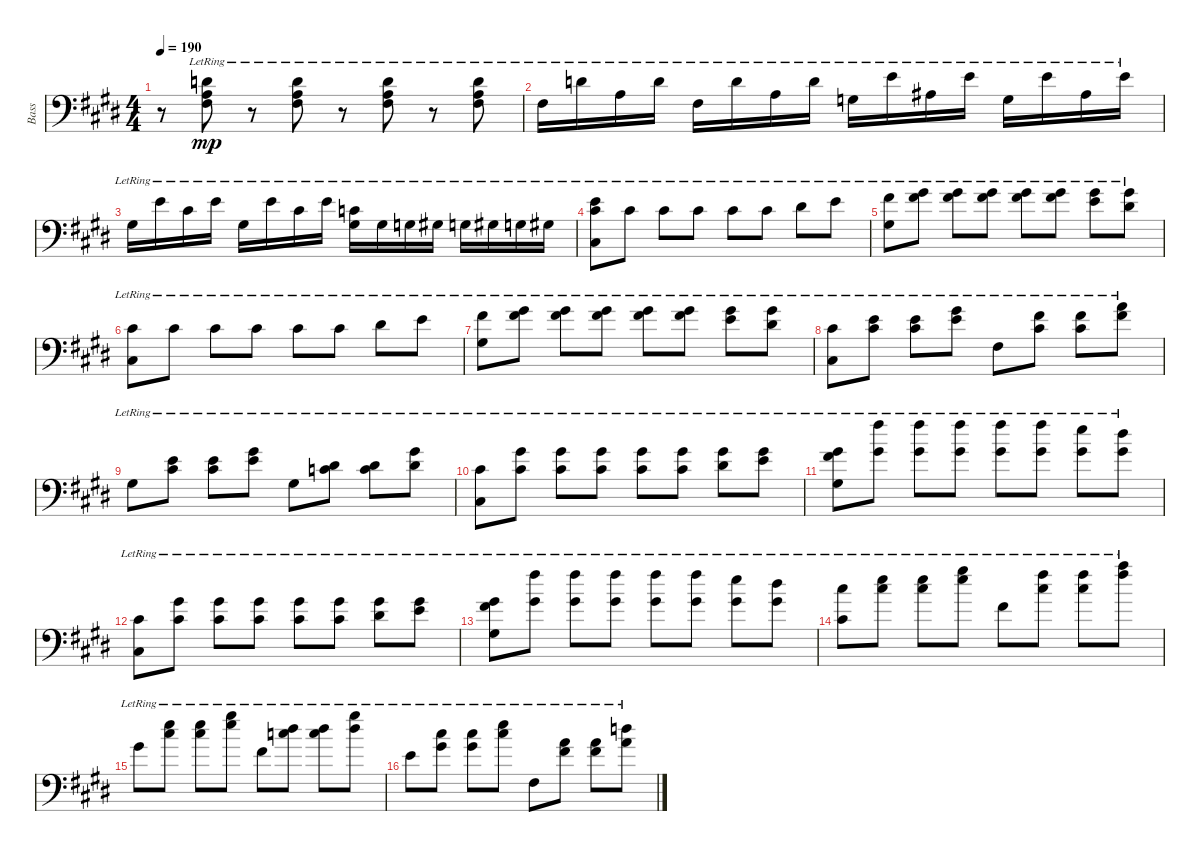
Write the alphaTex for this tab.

\track ("Bass" "Bass") {instrument electricbassfinger}
\staff {score}
\tuning (G2 D2 A1 E1) {hide}
\ts (4 4)
\tempo 190
\clef f4
\ks c#minor
r.8{dy mp} (12.2{lr} 12.3{lr} 14.4{lr}).8 r.8 (12.2{lr} 12.3{lr} 14.4{lr}).8 r.8 (12.2{lr} 12.3{lr} 14.4{lr}).8 r.8 (12.2{lr} 12.3{lr} 14.4{lr}).8 |
14.4{lr}.16 12.2{lr}.16 12.3{lr}.16 12.2{lr}.16 9.3{lr}.16 7.1{lr}.16 7.2{lr}.16 7.1{lr}.16 0.1{lr}.16 9.1{lr}.16 8.2{lr}.16 9.1{lr}.16 10.3{lr}.16 9.1{lr}.16 8.2{lr}.16 9.1{lr}.16 |
6.2{lr}.16 9.1{lr}.16 6.1{lr}.16 9.1{lr}.16 6.2{lr}.16 9.1{lr}.16 6.1{lr}.16 9.1{lr}.16 (5.1{lr} 6.2{lr}).16 6.2{lr}.16 5.2{lr}.16 6.2{lr}.16 5.2{lr}.16 6.2{lr}.16 5.2{lr}.16 6.2{lr}.16 |
(9.1{lr} 11.2{lr} 9.4{lr}).8 11.2{lr}.8 11.2{lr}.8 11.2{lr}.8 11.2{lr}.8 11.2{lr}.8 8.1{lr}.8 9.1{lr}.8 |
(11.1{lr} 11.3{lr}).8 (13.1{lr} 16.2{lr}).8 (13.1{lr} 16.2{lr}).8 (13.1{lr} 16.2{lr}).8 (13.1{lr} 16.2{lr}).8 (13.1{lr} 16.2{lr}).8 (13.1{lr} 14.2{lr}).8 (13.1{lr} 13.2{lr}).8 |
(11.2{lr} 9.4{lr}).8 11.2{lr}.8 11.2{lr}.8 11.2{lr}.8 11.2{lr}.8 11.2{lr}.8 8.1{lr}.8 9.1{lr}.8 |
(11.1{lr} 11.3{lr}).8 (13.1{lr} 16.2{lr}).8 (13.1{lr} 16.2{lr}).8 (13.1{lr} 16.2{lr}).8 (13.1{lr} 16.2{lr}).8 (13.1{lr} 16.2{lr}).8 (13.1{lr} 14.2{lr}).8 (13.1{lr} 13.2{lr}).8 |
(11.2{lr} 9.4{lr}).8 (9.1{lr} 11.2{lr}).8 (9.1{lr} 11.2{lr}).8 (13.1{lr} 14.2{lr}).8 14.4{lr}.8 (11.1{lr} 11.2{lr}).8 (11.1{lr} 11.2{lr}).8 (14.1{lr} 16.2{lr}).8 |
11.3{lr}.8 (9.1{lr} 11.2{lr}).8 (9.1{lr} 11.2{lr}).8 (13.1{lr} 14.2{lr}).8 11.3{lr}.8 (8.1{lr} 10.2{lr}).8 (8.1{lr} 10.2{lr}).8 (13.1{lr} 13.2{lr}).8 |
(11.2{lr} 9.4{lr}).8 (13.1{lr} 11.2{lr}).8 (13.1{lr} 11.2{lr}).8 (13.1{lr} 11.2{lr}).8 (13.1{lr} 11.2{lr}).8 (13.1{lr} 11.2{lr}).8 (13.1{lr} 13.2{lr}).8 (13.1{lr} 14.2{lr}).8 |
(13.1{lr} 16.2{lr} 16.4{lr}).8 (23.1{lr} 23.3{lr}).8 (23.1{lr} 23.3{lr}).8 (23.1{lr} 23.3{lr}).8 (23.1{lr} 23.3{lr}).8 (23.1{lr} 23.3{lr}).8 (21.1{lr} 23.3{lr}).8 (20.1{lr} 18.2{lr}).8 |
(11.2{lr} 9.4{lr}).8 (13.1{lr} 11.2{lr}).8 (13.1{lr} 11.2{lr}).8 (13.1{lr} 11.2{lr}).8 (13.1{lr} 11.2{lr}).8 (13.1{lr} 11.2{lr}).8 (13.1{lr} 13.2{lr}).8 (13.1{lr} 14.2{lr}).8 |
(13.1{lr} 16.2{lr} 16.4{lr}).8 (23.1{lr} 23.3{lr}).8 (23.1{lr} 23.3{lr}).8 (23.1{lr} 23.3{lr}).8 (23.1{lr} 23.3{lr}).8 (23.1{lr} 23.3{lr}).8 (21.1{lr} 23.3{lr}).8 (20.1{lr} 18.2{lr}).8 |
(18.1{lr} 16.3{lr}).8 (21.1{lr} 23.2{lr}).8 (21.1{lr} 23.2{lr}).8 (25.1{lr} 26.2{lr}).8 21.3{lr}.8 (23.1{lr} 23.2{lr}).8 (23.1{lr} 23.2{lr}).8 (26.1{lr} 28.2{lr}).8 |
23.3{lr}.8 (21.1{lr} 23.2{lr}).8 (21.1{lr} 23.2{lr}).8 (25.1{lr} 26.2{lr}).8 21.3{lr}.8 (20.1{lr} 22.2{lr}).8 (20.1{lr} 22.2{lr}).8 (25.1{lr} 25.2{lr}).8 |
24.4{lr}.8 (23.2{lr} 23.3{lr}).8 (23.2{lr} 23.3{lr}).8 (21.1{lr} 23.2{lr}).8 14.4{lr}.8 (14.1{lr} 16.2{lr}).8 (14.1{lr} 16.2{lr}).8 (19.1{lr} 19.2{lr}).8
